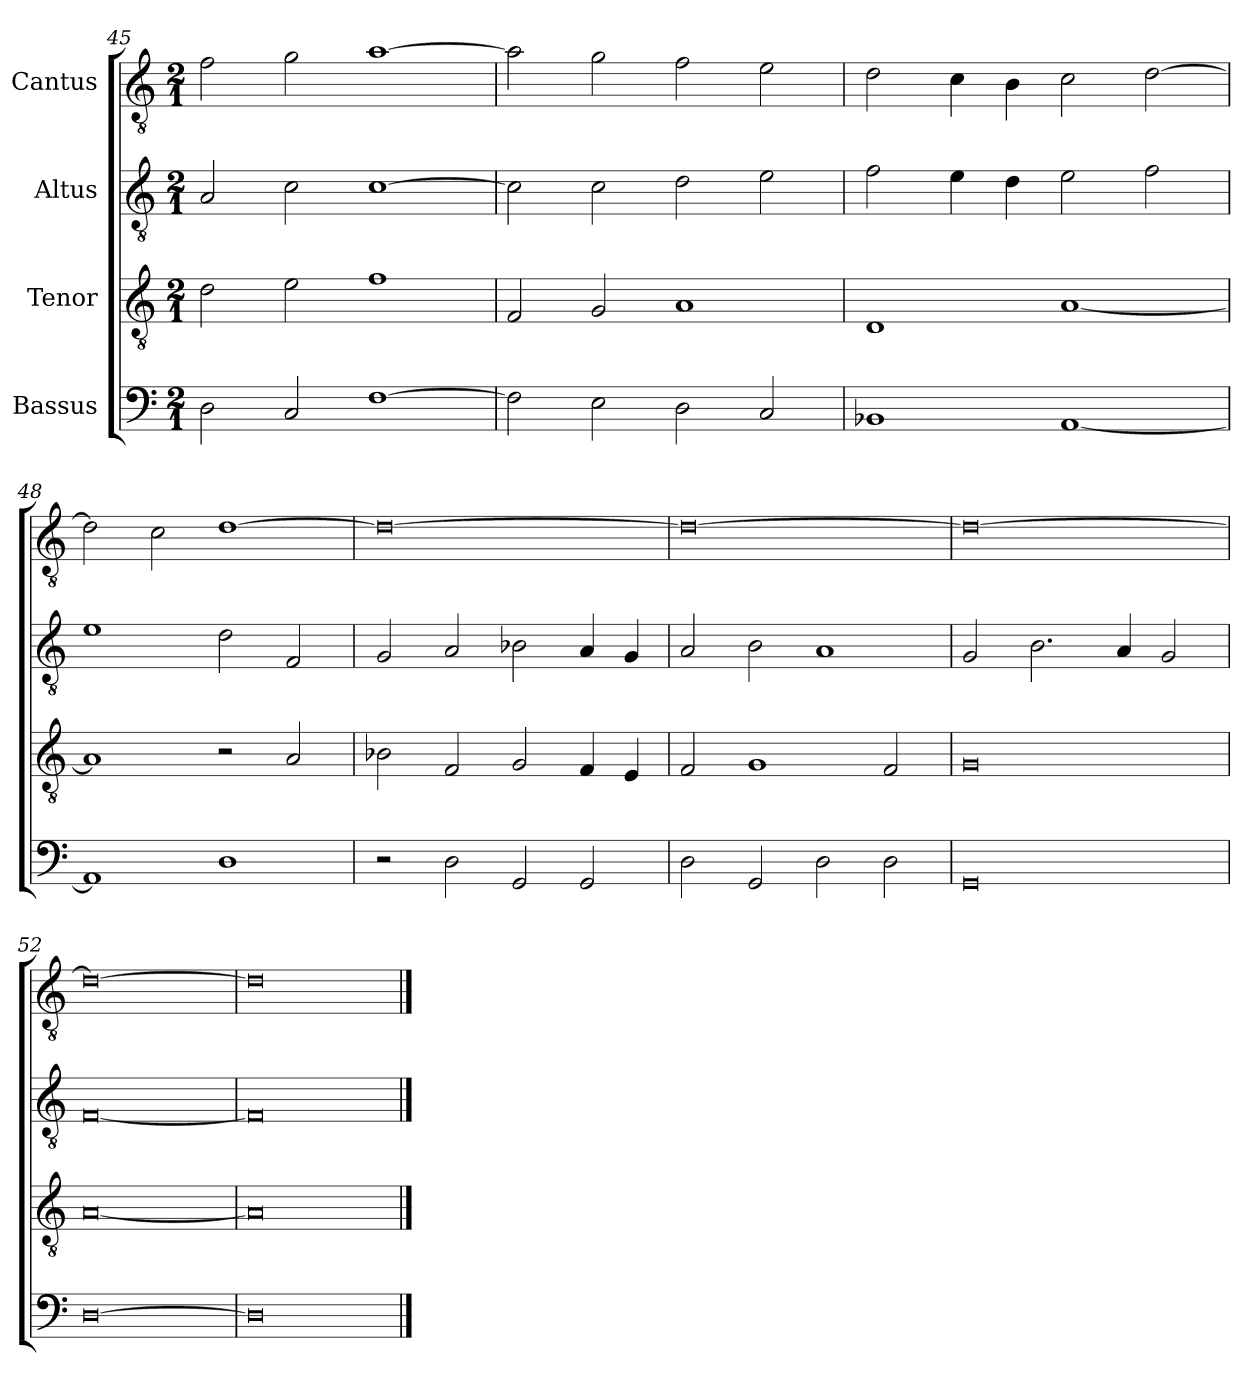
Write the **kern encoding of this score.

**kern	**kern	**kern	**kern
*part4	*part3	*part2	*part1
*staff4	*staff3	*staff2	*staff1
*I"Bassus	*I"Tenor	*I"Altus	*I"Cantus
*clefF4	*clefGv2	*clefGv2	*clefGv2
*	*ITrd7c12	*ITrd7c12	*ITrd7c12
*k[]	*k[]	*k[]	*k[]
*C:	*C:	*C:	*C:
*M2/1	*M2/1	*M2/1	*M2/1
=45	=45	=45	=45
2Di\	2Di\	2AAi/	2Fi\
2Ci/	2Ei\	2Ci\	2Gi\
[>1Fi	1Fi	[>1Ci	[>1Ai
=46	=46	=46	=46
2Fi\]	2FFi/	2Ci\]	2Ai\]
2Ei\	2GGi/	2Ci\	2Gi\
2Di\	1AAi	2Di\	2Fi\
2Ci/	.	2Ei\	2Ei\
=47	=47	=47	=47
1BB-Xi	1DDi	2Fi\	2Di\
.	.	4Ei\	4Ci\
.	.	4Di\	4BBi\
[<1AAi	[<1AAi	2Ei\	2Ci\
.	.	2Fi\	[>2Di\
=48	=48	=48	=48
1AAi]	1AAi]	1Ei	2Di\]
.	.	.	2Ci\
1Di	2r	2Di\	[<1Di
.	2AAi/	2FFi/	.
!!LO:LB:g=z
=49	=49	=49	=49
2r	2BB-Xi\	2GGi/	0Di_<
2Di\	2FFi/	2AAi/	.
2GGi/	2GGi/	2BB-Xi\	.
2GGi/	4FFi/	4AAi/	.
.	4EEi/	4GGi/	.
=50	=50	=50	=50
2Di\	2FFi/	2AAi/	0Di_>
2GGi/	1GGi	2BBi\	.
2Di\	.	1AAi	.
2Di\	2FFi/	.	.
=51	=51	=51	=51
0GGi	0GGi	2GGi/	0Di_>
.	.	2.BBi\	.
.	.	4AAi/	.
.	.	2GGi/	.
=52	=52	=52	=52
[>0Di	[<0AAi	[<0FFi	0Di_>
=53	=53	=53	=53
0Di]	0AAi]	0FFi]	0Di]
==	==	==	==
*-	*-	*-	*-
